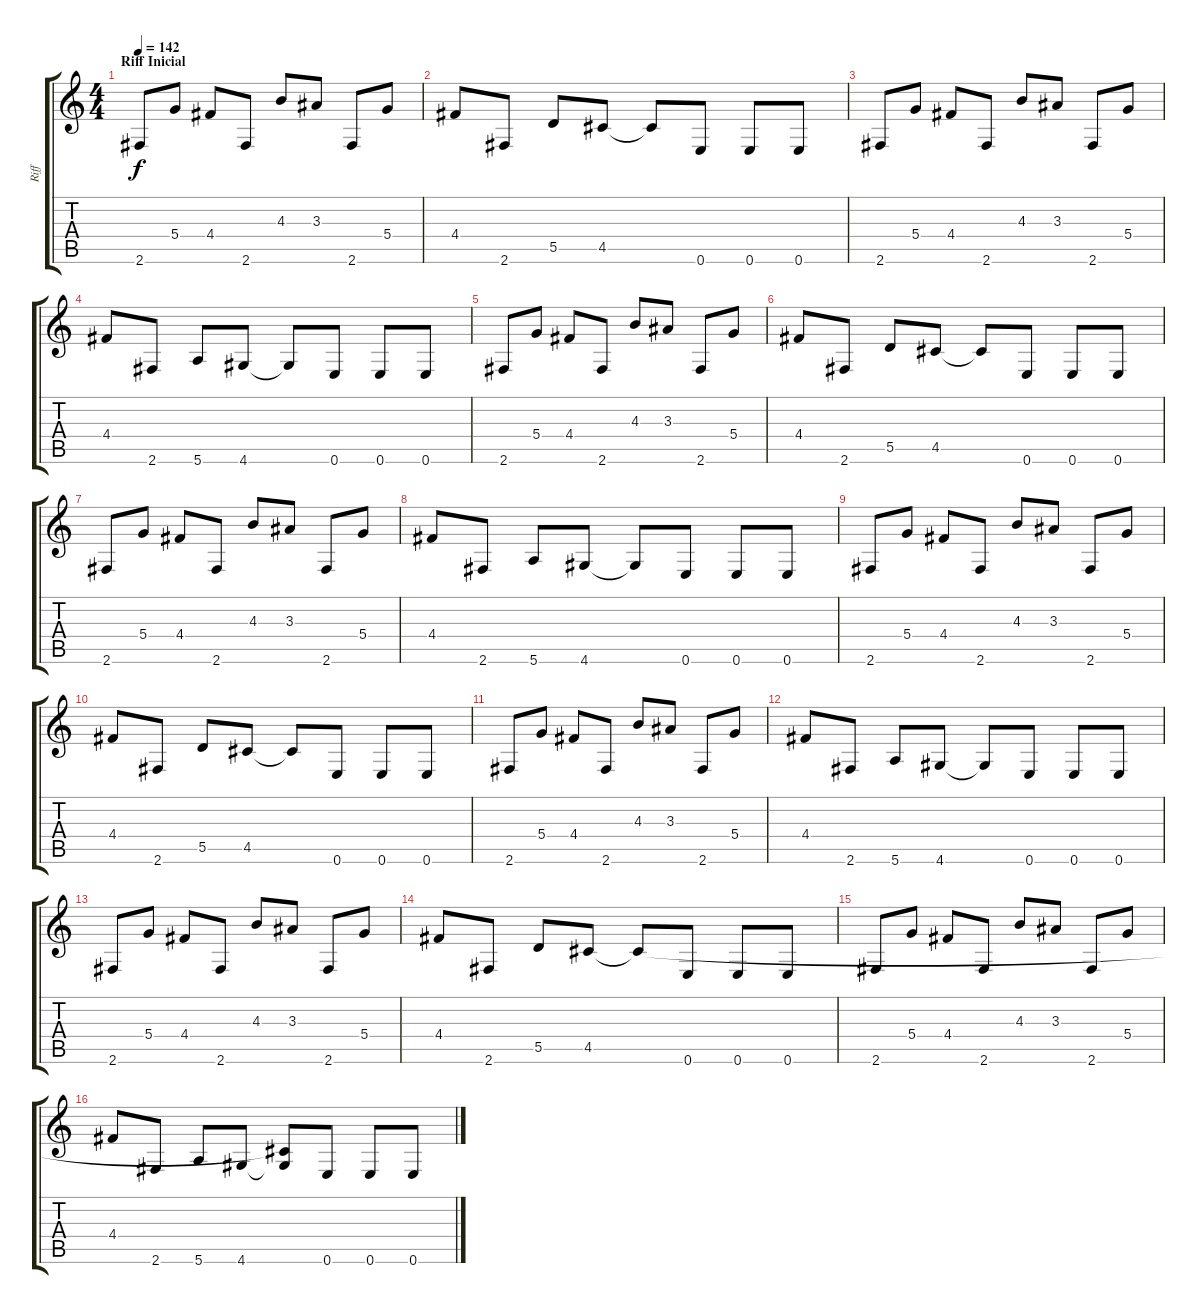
\track ("Riff" "Riff") {instrument distortionguitar}
\staff {score tabs}
\tuning (E4 B3 G3 D3 A2 E2) {hide}
\ts (4 4)
\section ("" "Riff Inicial")
\tempo 142
\clef g2
\ks c
2.6.8{dy f instrument distortionguitar} 5.4.8 4.4.8 2.6.8 4.3.8 3.3.8 2.6.8 5.4.8 |
4.4.8 2.6.8 5.5.8 4.5.8 4.5{t}.8 0.6.8 0.6.8 0.6.8 |
2.6.8 5.4.8 4.4.8 2.6.8 4.3.8 3.3.8 2.6.8 5.4.8 |
4.4.8 2.6.8 5.6.8 4.6.8 4.6{t}.8 0.6.8 0.6.8 0.6.8 |
2.6.8 5.4.8 4.4.8 2.6.8 4.3.8 3.3.8 2.6.8 5.4.8 |
4.4.8 2.6.8 5.5.8 4.5.8 4.5{t}.8 0.6.8 0.6.8 0.6.8 |
2.6.8 5.4.8 4.4.8 2.6.8 4.3.8 3.3.8 2.6.8 5.4.8 |
4.4.8 2.6.8 5.6.8 4.6.8 4.6{t}.8 0.6.8 0.6.8 0.6.8 |
2.6.8 5.4.8 4.4.8 2.6.8 4.3.8 3.3.8 2.6.8 5.4.8 |
4.4.8 2.6.8 5.5.8 4.5.8 4.5{t}.8 0.6.8 0.6.8 0.6.8 |
2.6.8 5.4.8 4.4.8 2.6.8 4.3.8 3.3.8 2.6.8 5.4.8 |
4.4.8 2.6.8 5.6.8 4.6.8 4.6{t}.8 0.6.8 0.6.8 0.6.8 |
2.6.8 5.4.8 4.4.8 2.6.8 4.3.8 3.3.8 2.6.8 5.4.8 |
4.4.8 2.6.8 5.5.8 4.5.8 4.5{t}.8 0.6.8 0.6.8 0.6.8 |
2.6.8 5.4.8 4.4.8 2.6.8 4.3.8 3.3.8 2.6.8 5.4.8 |
4.4.8 2.6.8 5.6.8 4.6.8 (4.5{t} 4.6{t}).8 0.6.8 0.6.8 0.6.8
